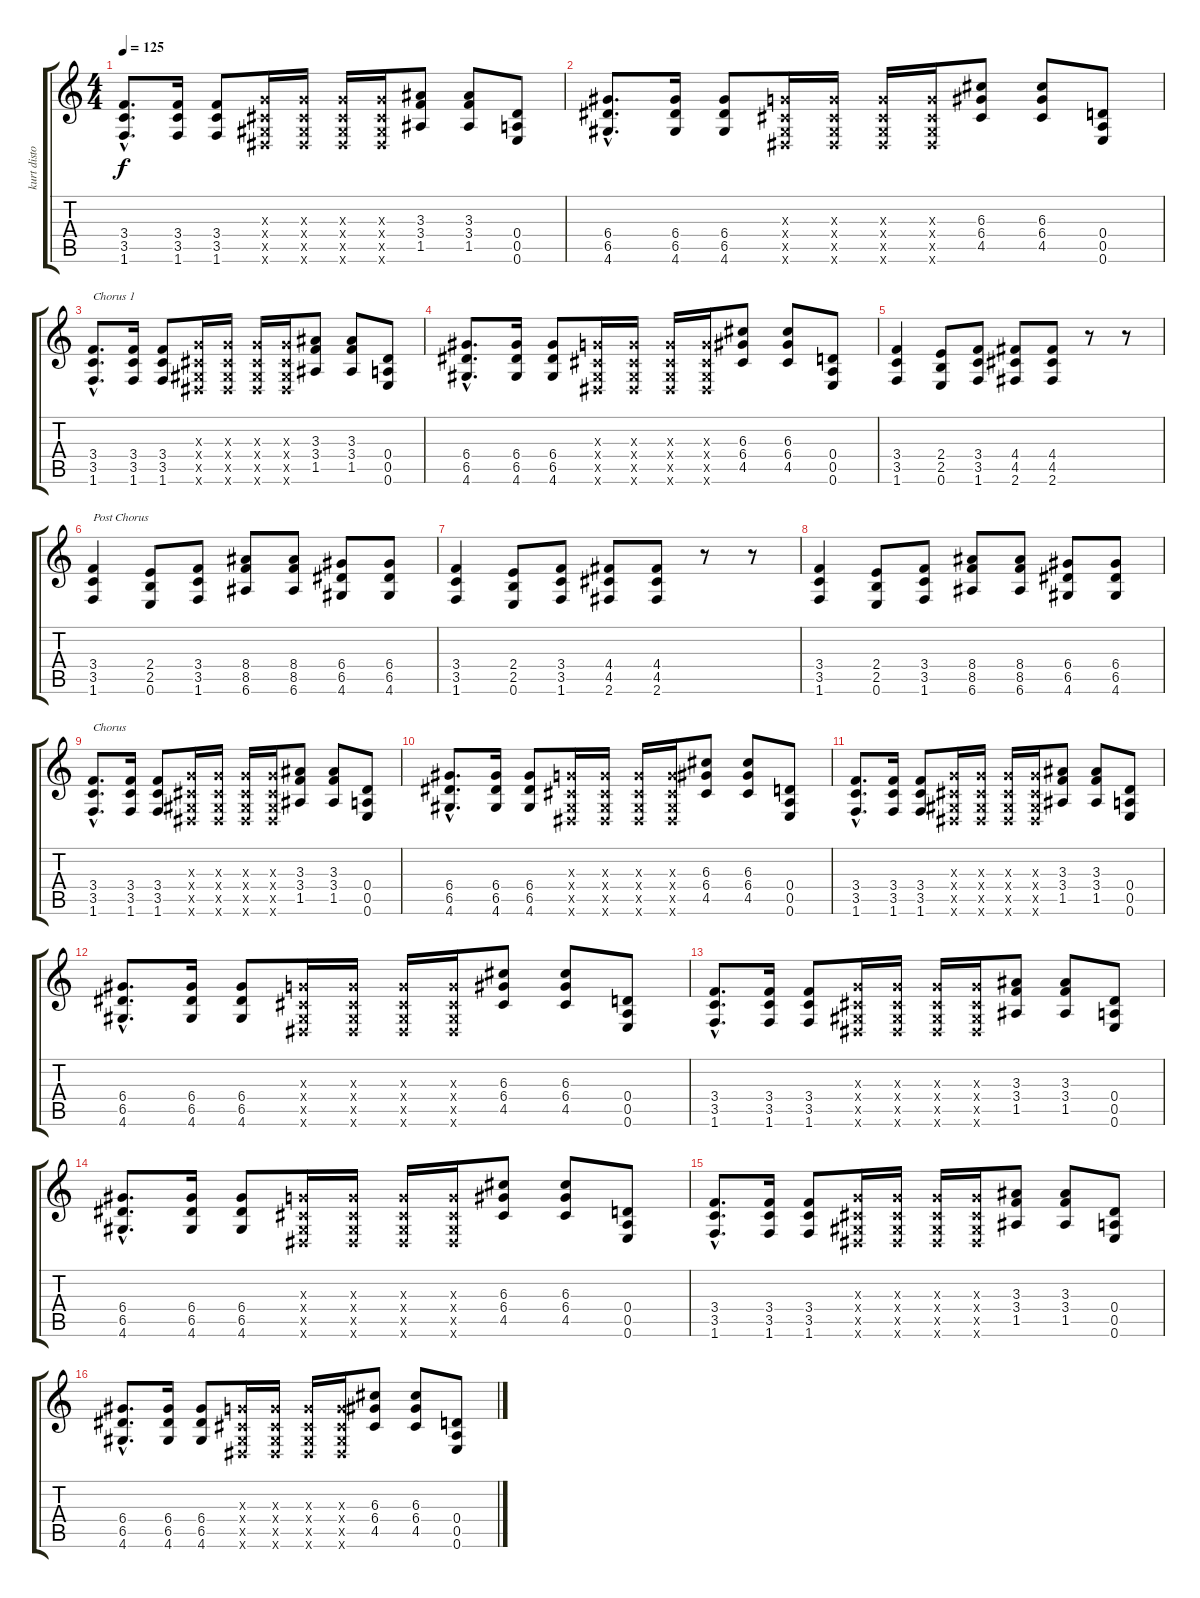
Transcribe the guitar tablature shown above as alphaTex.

\track ("kurt disto" "kurt disto") {instrument distortionguitar}
\staff {score tabs}
\tuning (E4 B3 G3 D3 A2 E2) {hide}
\ts (4 4)
\tempo 125
\clef g2
\ks c
(3.4{hac} 3.5{hac} 1.6{hac}).8{d dy f} (3.4 3.5 1.6).16 (3.4 3.5 1.6).8 (0.3{x} -1.4{x} -1.5{x} -1.6{x}).16 (0.3{x} -1.4{x} -1.5{x} -1.6{x}).16 (0.3{x} -1.4{x} -1.5{x} -1.6{x}).16 (0.3{x} -1.4{x} -1.5{x} -1.6{x}).16 (3.3 3.4 1.5).8 (3.3 3.4 1.5).8 (0.4 0.5 0.6).8 |
(6.4{hac} 6.5{hac} 4.6{hac}).8{d} (6.4 6.5 4.6).16 (6.4 6.5 4.6).8 (0.3{x} -1.4{x} -1.5{x} -1.6{x}).16 (0.3{x} -1.4{x} -1.5{x} -1.6{x}).16 (0.3{x} -1.4{x} -1.5{x} -1.6{x}).16 (0.3{x} -1.4{x} -1.5{x} -1.6{x}).16 (6.3 6.4 4.5).8 (6.3 6.4 4.5).8 (0.4 0.5 0.6).8 |
(3.4{hac} 3.5{hac} 1.6{hac}).8{d txt "Chorus 1"} (3.4 3.5 1.6).16 (3.4 3.5 1.6).8 (0.3{x} -1.4{x} -1.5{x} -1.6{x}).16 (0.3{x} -1.4{x} -1.5{x} -1.6{x}).16 (0.3{x} -1.4{x} -1.5{x} -1.6{x}).16 (0.3{x} -1.4{x} -1.5{x} -1.6{x}).16 (3.3 3.4 1.5).8 (3.3 3.4 1.5).8 (0.4 0.5 0.6).8 |
(6.4{hac} 6.5{hac} 4.6{hac}).8{d} (6.4 6.5 4.6).16 (6.4 6.5 4.6).8 (0.3{x} -1.4{x} -1.5{x} -1.6{x}).16 (0.3{x} -1.4{x} -1.5{x} -1.6{x}).16 (0.3{x} -1.4{x} -1.5{x} -1.6{x}).16 (0.3{x} -1.4{x} -1.5{x} -1.6{x}).16 (6.3 6.4 4.5).8 (6.3 6.4 4.5).8 (0.4 0.5 0.6).8 |
(3.4 3.5 1.6).4 (2.4 2.5 0.6).8 (3.4 3.5 1.6).8 (4.4 4.5 2.6).8 (4.4 4.5 2.6).8 r.8 r.8 |
(3.4 3.5 1.6).4{txt "Post Chorus"} (2.4 2.5 0.6).8 (3.4 3.5 1.6).8 (8.4 8.5 6.6).8 (8.4 8.5 6.6).8 (6.4 6.5 4.6).8 (6.4 6.5 4.6).8 |
(3.4 3.5 1.6).4 (2.4 2.5 0.6).8 (3.4 3.5 1.6).8 (4.4 4.5 2.6).8 (4.4 4.5 2.6).8 r.8 r.8 |
(3.4 3.5 1.6).4 (2.4 2.5 0.6).8 (3.4 3.5 1.6).8 (8.4 8.5 6.6).8 (8.4 8.5 6.6).8 (6.4 6.5 4.6).8 (6.4 6.5 4.6).8 |
(3.4{hac} 3.5{hac} 1.6{hac}).8{d txt "Chorus " volume 10} (3.4 3.5 1.6).16 (3.4 3.5 1.6).8 (0.3{x} -1.4{x} -1.5{x} -1.6{x}).16 (0.3{x} -1.4{x} -1.5{x} -1.6{x}).16 (0.3{x} -1.4{x} -1.5{x} -1.6{x}).16 (0.3{x} -1.4{x} -1.5{x} -1.6{x}).16 (3.3 3.4 1.5).8 (3.3 3.4 1.5).8 (0.4 0.5 0.6).8 |
(6.4{hac} 6.5{hac} 4.6{hac}).8{d volume 10} (6.4 6.5 4.6).16 (6.4 6.5 4.6).8 (0.3{x} -1.4{x} -1.5{x} -1.6{x}).16 (0.3{x} -1.4{x} -1.5{x} -1.6{x}).16 (0.3{x} -1.4{x} -1.5{x} -1.6{x}).16 (0.3{x} -1.4{x} -1.5{x} -1.6{x}).16 (6.3 6.4 4.5).8 (6.3 6.4 4.5).8 (0.4 0.5 0.6).8 |
(3.4{hac} 3.5{hac} 1.6{hac}).8{d volume 10} (3.4 3.5 1.6).16 (3.4 3.5 1.6).8 (0.3{x} -1.4{x} -1.5{x} -1.6{x}).16 (0.3{x} -1.4{x} -1.5{x} -1.6{x}).16 (0.3{x} -1.4{x} -1.5{x} -1.6{x}).16 (0.3{x} -1.4{x} -1.5{x} -1.6{x}).16 (3.3 3.4 1.5).8 (3.3 3.4 1.5).8 (0.4 0.5 0.6).8 |
(6.4{hac} 6.5{hac} 4.6{hac}).8{d volume 10} (6.4 6.5 4.6).16 (6.4 6.5 4.6).8 (0.3{x} -1.4{x} -1.5{x} -1.6{x}).16 (0.3{x} -1.4{x} -1.5{x} -1.6{x}).16 (0.3{x} -1.4{x} -1.5{x} -1.6{x}).16 (0.3{x} -1.4{x} -1.5{x} -1.6{x}).16 (6.3 6.4 4.5).8 (6.3 6.4 4.5).8 (0.4 0.5 0.6).8 |
(3.4{hac} 3.5{hac} 1.6{hac}).8{d volume 10} (3.4 3.5 1.6).16 (3.4 3.5 1.6).8 (0.3{x} -1.4{x} -1.5{x} -1.6{x}).16 (0.3{x} -1.4{x} -1.5{x} -1.6{x}).16 (0.3{x} -1.4{x} -1.5{x} -1.6{x}).16 (0.3{x} -1.4{x} -1.5{x} -1.6{x}).16 (3.3 3.4 1.5).8 (3.3 3.4 1.5).8 (0.4 0.5 0.6).8 |
(6.4{hac} 6.5{hac} 4.6{hac}).8{d volume 10} (6.4 6.5 4.6).16 (6.4 6.5 4.6).8 (0.3{x} -1.4{x} -1.5{x} -1.6{x}).16 (0.3{x} -1.4{x} -1.5{x} -1.6{x}).16 (0.3{x} -1.4{x} -1.5{x} -1.6{x}).16 (0.3{x} -1.4{x} -1.5{x} -1.6{x}).16 (6.3 6.4 4.5).8 (6.3 6.4 4.5).8 (0.4 0.5 0.6).8 |
(3.4{hac} 3.5{hac} 1.6{hac}).8{d volume 10} (3.4 3.5 1.6).16 (3.4 3.5 1.6).8 (0.3{x} -1.4{x} -1.5{x} -1.6{x}).16 (0.3{x} -1.4{x} -1.5{x} -1.6{x}).16 (0.3{x} -1.4{x} -1.5{x} -1.6{x}).16 (0.3{x} -1.4{x} -1.5{x} -1.6{x}).16 (3.3 3.4 1.5).8 (3.3 3.4 1.5).8 (0.4 0.5 0.6).8 |
(6.4{hac} 6.5{hac} 4.6{hac}).8{d volume 10} (6.4 6.5 4.6).16 (6.4 6.5 4.6).8 (0.3{x} -1.4{x} -1.5{x} -1.6{x}).16 (0.3{x} -1.4{x} -1.5{x} -1.6{x}).16 (0.3{x} -1.4{x} -1.5{x} -1.6{x}).16 (0.3{x} -1.4{x} -1.5{x} -1.6{x}).16 (6.3 6.4 4.5).8 (6.3 6.4 4.5).8 (0.4 0.5 0.6).8
